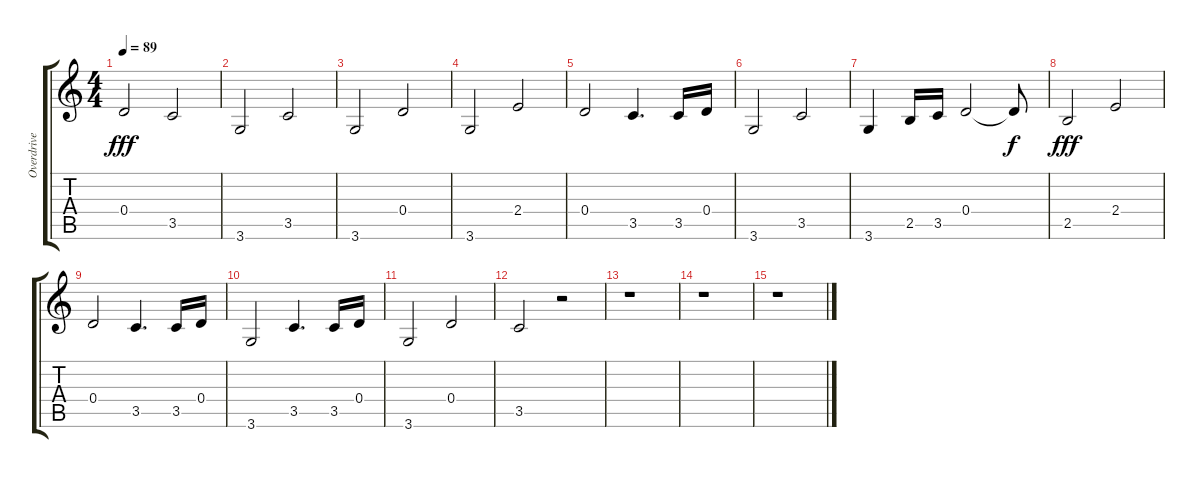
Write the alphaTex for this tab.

\track ("Overdrive" "Overdrive") {instrument overdrivenguitar}
\staff {score tabs}
\tuning (E4 B3 G3 D3 A2 E2) {hide}
\ts (4 4)
\tempo 89
\clef g2
\ks c
0.4.2{dy fff} 3.5.2 |
3.6.2 3.5.2 |
3.6.2 0.4.2 |
3.6.2 2.4.2 |
0.4.2 3.5.4{d} 3.5.16 0.4.16 |
3.6.2 3.5.2 |
3.6.4 2.5.16 3.5.16 0.4.2 0.4{t}.8{dy f} |
2.5.2{dy fff} 2.4.2 |
0.4.2 3.5.4{d} 3.5.16 0.4.16 |
3.6.2 3.5.4{d} 3.5.16 0.4.16 |
3.6.2 0.4.2 |
3.5.2{volume 13} r.2 |
r.1 |
r.1 |
r.1
